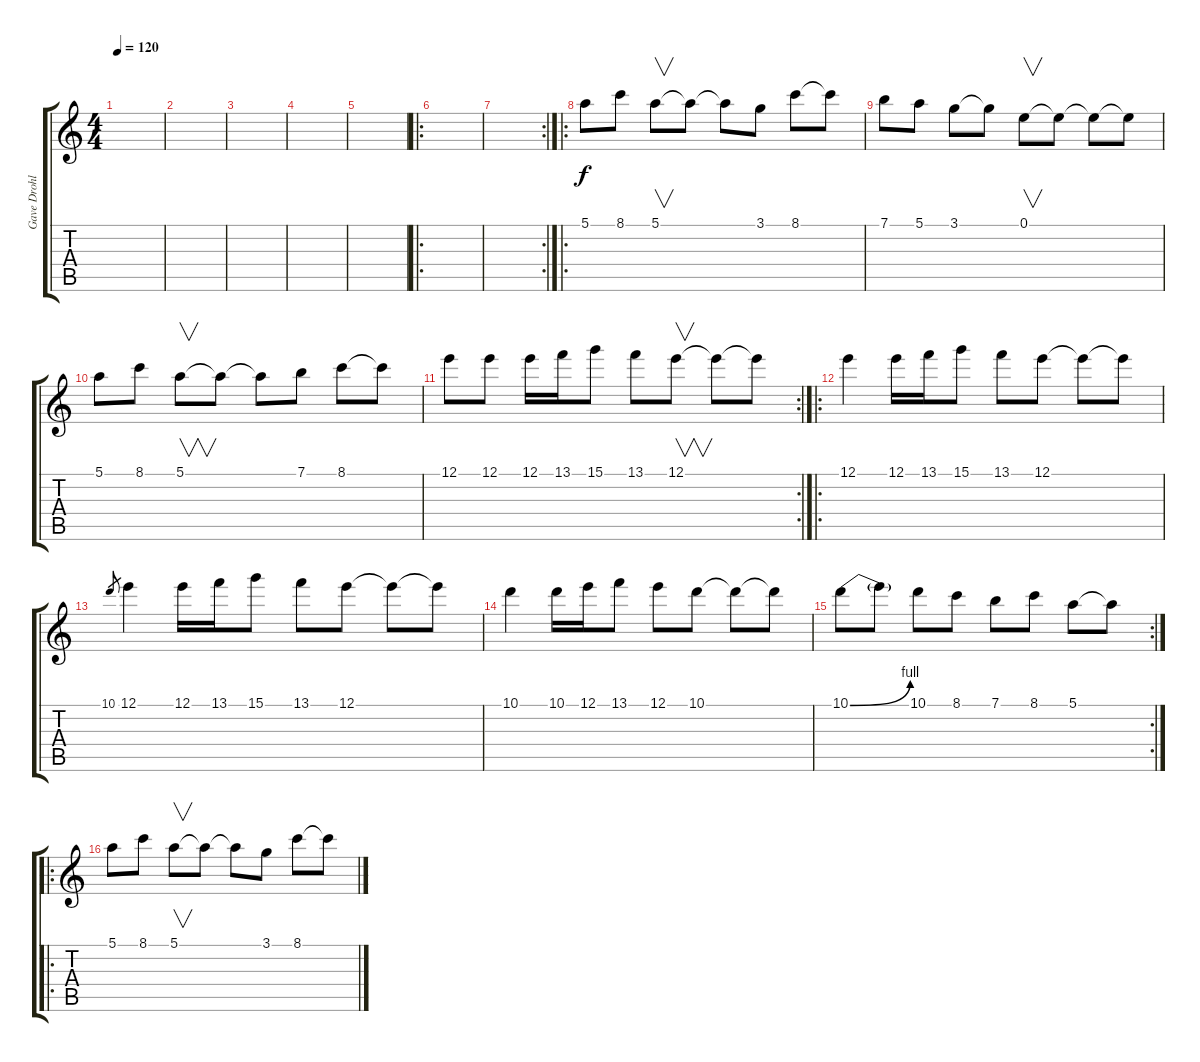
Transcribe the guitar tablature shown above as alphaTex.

\track ("Gave Drohl - Lead Guitar" "Gave Drohl") {instrument overdrivenguitar}
\staff {score tabs}
\tuning (E4 B3 G3 D3 A2 E2) {hide}
\ts (4 4)
\tempo 120
\clef g2
\ks c
|
|
|
|
|
\ro
|
\rc 2
|
\ro
5.1.8 8.1.8 5.1.8{v} 5.1{t}.8 5.1{t}.8 3.1.8 8.1.8 8.1{t}.8 |
7.1.8 5.1.8 3.1.8 3.1{t}.8 0.1.8{v} 0.1{t}.8 0.1{t}.8 0.1{t}.8 |
5.1.8 8.1.8 5.1.8{v} 5.1{t}.8 5.1{t}.8 7.1.8 8.1.8 8.1{t}.8 |
\rc 2
12.1.8 12.1.8 12.1.16 13.1.16 15.1.8 13.1.8 12.1.8{v} 12.1{t}.8 12.1{t}.8 |
\ro
12.1.4 12.1.16 13.1.16 15.1.8 13.1.8 12.1.8 12.1{t}.8 12.1{t}.8 |
10.1.8{gr} 12.1.4 12.1.16 13.1.16 15.1.8 13.1.8 12.1.8 12.1{t}.8 12.1{t}.8 |
10.1.4 10.1.16 12.1.16 13.1.8 12.1.8 10.1.8 10.1{t}.8 10.1{t}.8 |
\rc 2
10.1{be (bend 0 0 60 4)}.8 10.1{t}.8 10.1.8 8.1.8 7.1.8 8.1.8 5.1.8 5.1{t}.8 |
\ro
5.1.8 8.1.8 5.1.8{v} 5.1{t}.8 5.1{t}.8 3.1.8 8.1.8 8.1{t}.8
